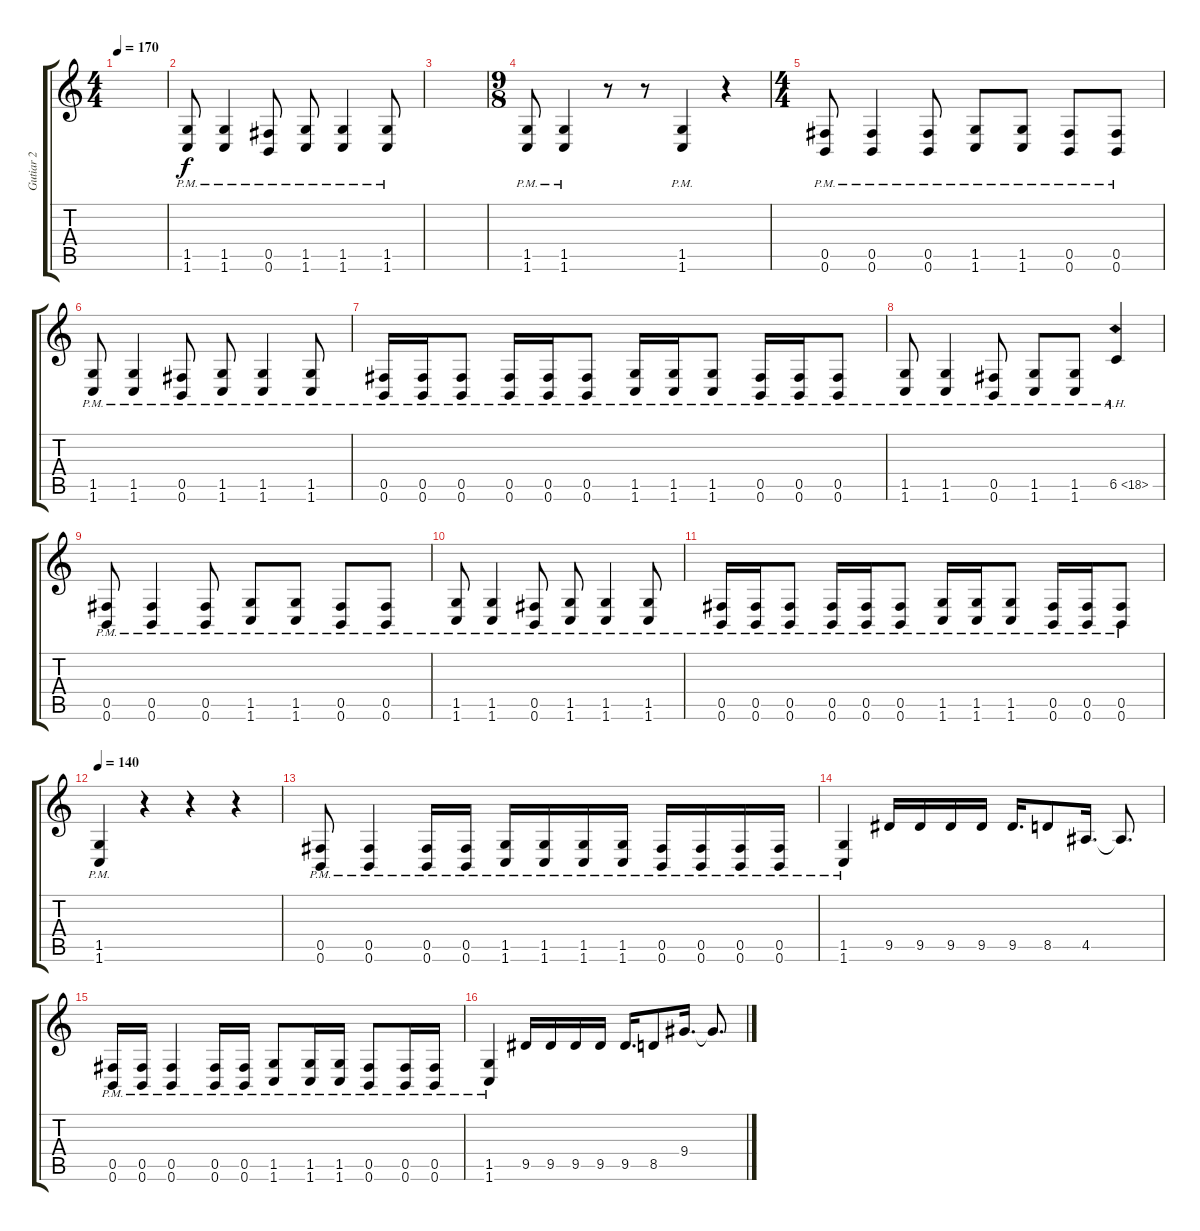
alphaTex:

\track ("Gutiar 2" "Gutiar 2") {instrument distortionguitar}
\staff {score tabs}
\tuning (Db4 Ab3 E3 B2 Gb2 B1) {hide}
\ts (4 4)
\tempo 170
\clef g2
\ks c
|
(1.5{pm} 1.6{pm}).8 (1.5{pm} 1.6{pm}).4 (0.5{pm} 0.6{pm}).8 (1.5{pm} 1.6{pm}).8 (1.5{pm} 1.6{pm}).4 (1.5{pm} 1.6{pm}).8 |
|
\ts (9 8)
(1.5{pm} 1.6{pm}).8 (1.5{pm} 1.6{pm}).4 r.8 r.8 (1.5{pm} 1.6{pm}).4 r.4 |
\ts (4 4)
(0.5{pm} 0.6{pm}).8 (0.5{pm} 0.6{pm}).4 (0.5{pm} 0.6{pm}).8 (1.5{pm} 1.6{pm}).8 (1.5{pm} 1.6{pm}).8 (0.5{pm} 0.6{pm}).8 (0.5{pm} 0.6{pm}).8 |
(1.5{pm} 1.6{pm}).8 (1.5{pm} 1.6{pm}).4 (0.5{pm} 0.6{pm}).8 (1.5{pm} 1.6{pm}).8 (1.5{pm} 1.6{pm}).4 (1.5{pm} 1.6{pm}).8 |
(0.5{pm} 0.6{pm}).16 (0.5{pm} 0.6{pm}).16 (0.5{pm} 0.6{pm}).8 (0.5{pm} 0.6{pm}).16 (0.5{pm} 0.6{pm}).16 (0.5{pm} 0.6{pm}).8 (1.5{pm} 1.6{pm}).16 (1.5{pm} 1.6{pm}).16 (1.5{pm} 1.6{pm}).8 (0.5{pm} 0.6{pm}).16 (0.5{pm} 0.6{pm}).16 (0.5{pm} 0.6{pm}).8 |
(1.5{pm} 1.6{pm}).8 (1.5{pm} 1.6{pm}).4 (0.5{pm} 0.6{pm}).8 (1.5{pm} 1.6{pm}).8 (1.5{pm} 1.6{pm}).8 6.5{ah 12 pm}.4 |
(0.5{pm} 0.6{pm}).8 (0.5{pm} 0.6{pm}).4 (0.5{pm} 0.6{pm}).8 (1.5{pm} 1.6{pm}).8 (1.5{pm} 1.6{pm}).8 (0.5{pm} 0.6{pm}).8 (0.5{pm} 0.6{pm}).8 |
(1.5{pm} 1.6{pm}).8 (1.5{pm} 1.6{pm}).4 (0.5{pm} 0.6{pm}).8 (1.5{pm} 1.6{pm}).8 (1.5{pm} 1.6{pm}).4 (1.5{pm} 1.6{pm}).8 |
(0.5{pm} 0.6{pm}).16 (0.5{pm} 0.6{pm}).16 (0.5{pm} 0.6{pm}).8 (0.5{pm} 0.6{pm}).16 (0.5{pm} 0.6{pm}).16 (0.5{pm} 0.6{pm}).8 (1.5{pm} 1.6{pm}).16 (1.5{pm} 1.6{pm}).16 (1.5{pm} 1.6{pm}).8 (0.5{pm} 0.6{pm}).16 (0.5{pm} 0.6{pm}).16 (0.5{pm} 0.6{pm}).8 |
\tempo 140
(1.5{pm} 1.6{pm}).4 r.4 r.4 r.4 |
(0.5{pm} 0.6{pm}).8 (0.5{pm} 0.6{pm}).4 (0.5{pm} 0.6{pm}).16 (0.5{pm} 0.6{pm}).16 (1.5{pm} 1.6{pm}).16 (1.5{pm} 1.6{pm}).16 (1.5{pm} 1.6{pm}).16 (1.5{pm} 1.6{pm}).16 (0.5{pm} 0.6{pm}).16 (0.5{pm} 0.6{pm}).16 (0.5{pm} 0.6{pm}).16 (0.5{pm} 0.6{pm}).16 |
(1.5{pm} 1.6{pm}).4 9.5.16 9.5.16 9.5.16 9.5.16 9.5.16{d} 8.5.8 4.5.16{d} 4.5{t}.8{d} |
(0.5{pm} 0.6{pm}).16 (0.5{pm} 0.6{pm}).16 (0.5{pm} 0.6{pm}).4 (0.5{pm} 0.6{pm}).16 (0.5{pm} 0.6{pm}).16 (1.5{pm} 1.6{pm}).8 (1.5{pm} 1.6{pm}).16 (1.5{pm} 1.6{pm}).16 (0.5{pm} 0.6{pm}).8 (0.5{pm} 0.6{pm}).16 (0.5{pm} 0.6{pm}).16 |
(1.5{pm} 1.6{pm}).4 9.5.16 9.5.16 9.5.16 9.5.16 9.5.16{d} 8.5.8 9.4.16{d} 9.4{t}.8{d}
